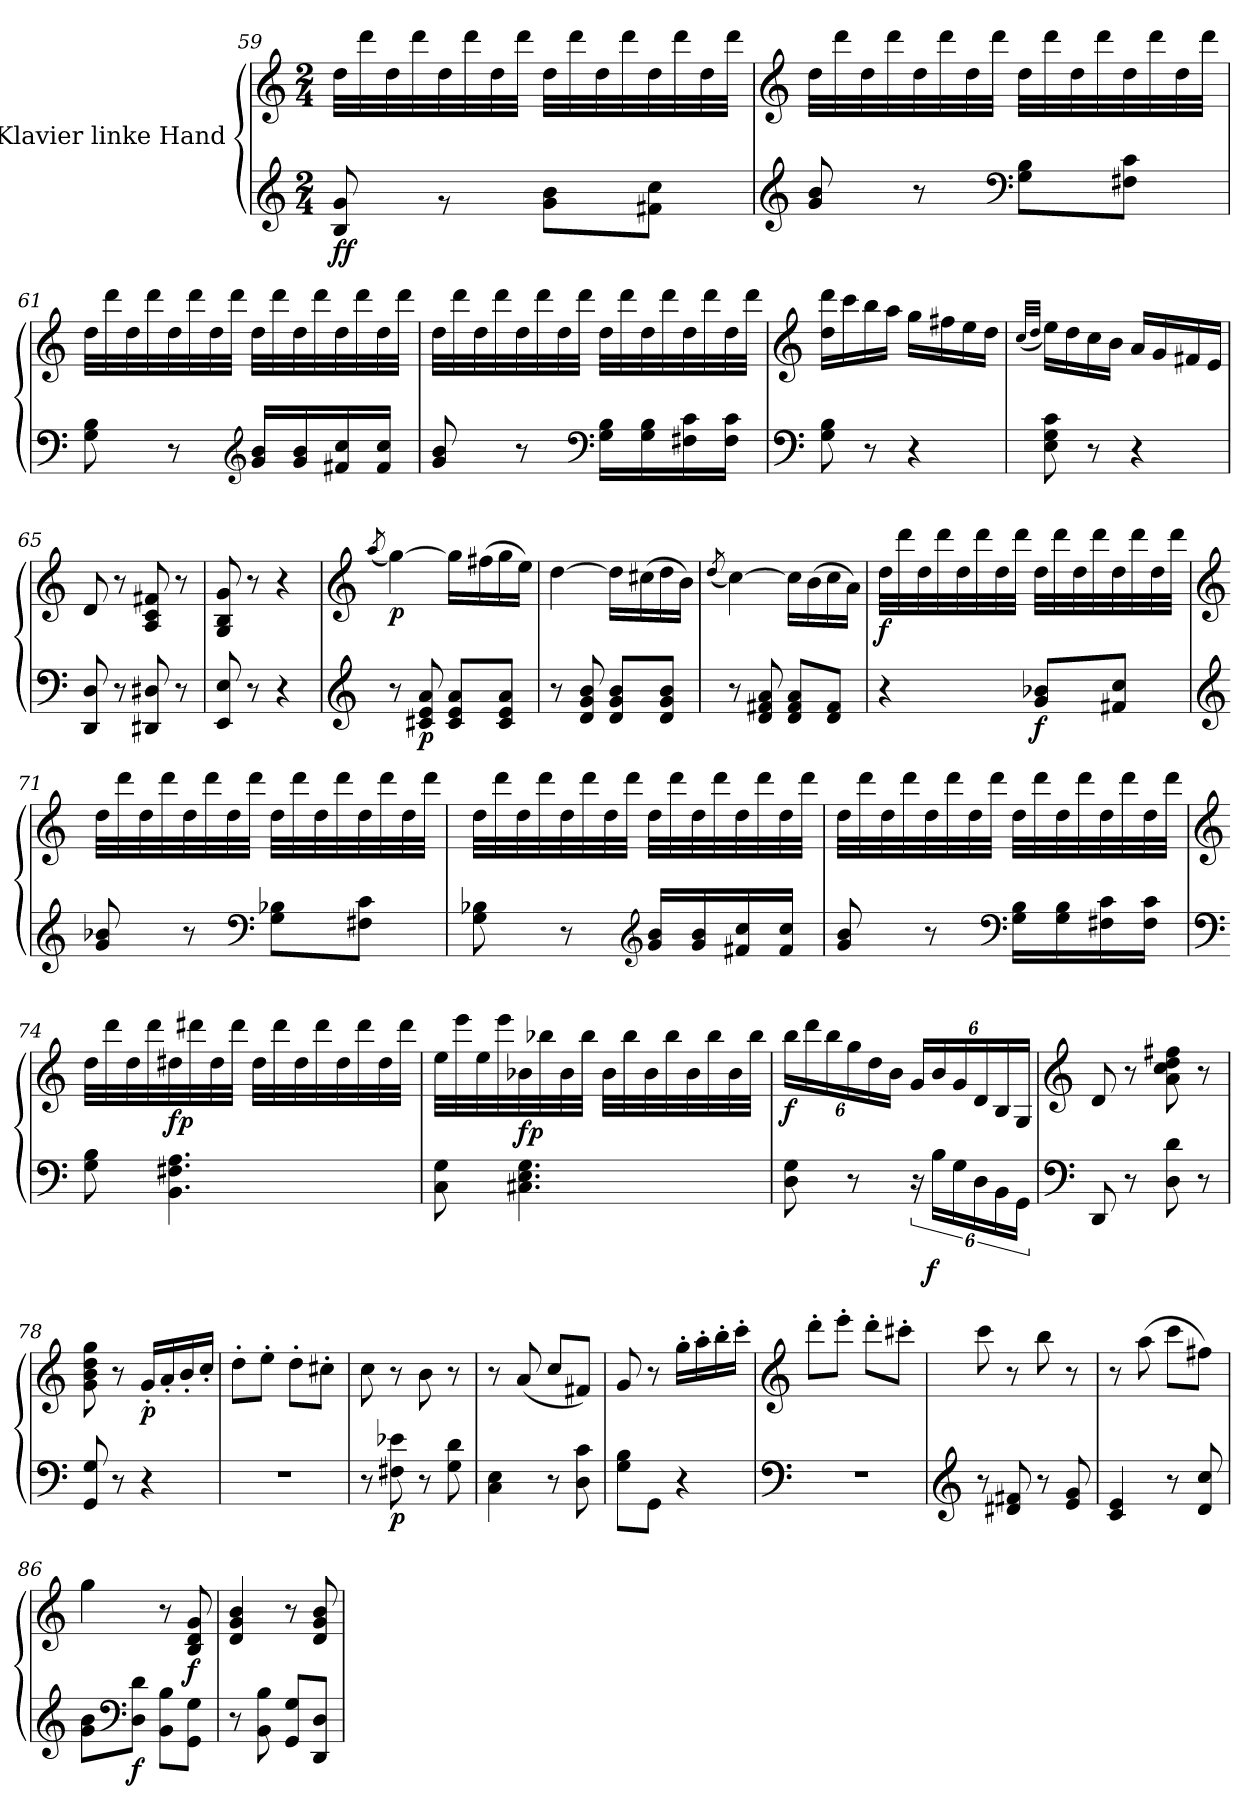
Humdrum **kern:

**kern	**kern	**dynam
*part1	*part1	*part1
*staff2	*staff1	*staff1/2
*I"Klavier linke Hand	*	*
!!LO:LB:g=z
*clefG2	*clefG2	*
*k[]	*k[]	*
*M2/4	*M2/4	*
=59	=59	=59
*^	*	*
!	!	!	!LO:DY:b=2
2ryy	8B/ 8g/	32dd\LLL	ff
.	.	32ddd\	.
.	.	32dd\	.
.	.	32ddd\	.
.	8r	32dd\	.
.	.	32ddd\	.
.	.	32dd\	.
.	.	32ddd\JJJ	.
.	8g\ 8b\L	32dd\LLL	.
.	.	32ddd\	.
.	.	32dd\	.
.	.	32ddd\	.
.	8f#X\ 8cc\J	32dd\	.
.	.	32ddd\	.
.	.	32dd\	.
.	.	32ddd\JJJ	.
*v	*v	*	*
!!LO:LB:g=z
=60	=60	=60
*clefG2	*clefG2	*
8g/ 8b/	32dd\LLL	.
.	32ddd\	.
.	32dd\	.
.	32ddd\	.
8r	32dd\	.
.	32ddd\	.
.	32dd\	.
.	32ddd\JJJ	.
*clefF4	*	*
8G\ 8B\L	32dd\LLL	.
.	32ddd\	.
.	32dd\	.
.	32ddd\	.
8F#X\ 8c\J	32dd\	.
.	32ddd\	.
.	32dd\	.
.	32ddd\JJJ	.
!!LO:LB:g=z
=61	=61	=61
8G\ 8B\	32dd\LLL	.
.	32ddd\	.
.	32dd\	.
.	32ddd\	.
8r	32dd\	.
.	32ddd\	.
.	32dd\	.
.	32ddd\JJJ	.
*clefG2	*	*
16g/ 16b/LL	32dd\LLL	.
.	32ddd\	.
16g/ 16b/	32dd\	.
.	32ddd\	.
16f#X/ 16cc/	32dd\	.
.	32ddd\	.
16f#/ 16cc/JJ	32dd\	.
.	32ddd\JJJ	.
!!LO:LB:g=z
=62	=62	=62
8g/ 8b/	32dd\LLL	.
.	32ddd\	.
.	32dd\	.
.	32ddd\	.
8r	32dd\	.
.	32ddd\	.
.	32dd\	.
.	32ddd\JJJ	.
*clefF4	*	*
16G\ 16B\LL	32dd\LLL	.
.	32ddd\	.
16G\ 16B\	32dd\	.
.	32ddd\	.
16F#X\ 16c\	32dd\	.
.	32ddd\	.
16F#\ 16c\JJ	32dd\	.
.	32ddd\JJJ	.
!!LO:PB:g=z
=63	=63	=63
*clefF4	*clefG2	*
8G\ 8B\	16dd\ 16ddd\LL	.
.	16ccc\	.
8r	16bb\	.
.	16aa\JJ	.
4r	16gg\LL	.
.	16ff#X\	.
.	16ee\	.
.	16dd\JJ	.
=64	=64	=64
.	(32qcc/LLL	.
.	32qdd/JJJ	.
8E\ 8G\ 8c\	16ee\LL)	.
.	16dd\	.
8r	16cc\	.
.	16b\JJ	.
4r	16a/LL	.
.	16g/	.
.	16f#X/	.
.	16e/JJ	.
=65	=65	=65
8DD/ 8D/	8d/	.
8r	8r	.
8DD#X/ 8D#X/	8A/ 8c/ 8f#X/	.
8r	8r	.
=66	=66	=66
8EE/ 8E/	8G/ 8B/ 8g/	.
8r	8r	.
4r	4r	.
!!LO:LB:g=z
=67	=67	=67
*clefG2	*clefG2	*
.	(8qaa/	.
!	!	!LO:DY:b
8r	[4gg\)	p
!	!	!LO:DY:b=2
8c#X/ 8e/ 8a/	.	p
8c#/ 8e/ 8a/L	16gg\LL]	.
.	(16ff#X\	.
8c#/ 8e/ 8a/J	16gg\	.
.	16ee\JJ)	.
=68	=68	=68
8r	[4dd\	.
8d/ 8g/ 8b/	.	.
8d/ 8g/ 8b/L	16dd\LL]	.
.	(16cc#X\	.
8d/ 8g/ 8b/J	16dd\	.
.	16b\JJ)	.
=69	=69	=69
.	(8qdd/	.
8r	[4cc\)	.
8d/ 8f#X/ 8a/	.	.
8d/ 8f#/ 8a/L	16cc\LL]	.
.	(16b\	.
8d/ 8f#/J	16cc\	.
.	16a\JJ)	.
!!LO:LB:g=z
=70	=70	=70
!	!	!LO:DY:b
4r	32dd\LLL	f
.	32ddd\	.
.	32dd\	.
.	32ddd\	.
.	32dd\	.
.	32ddd\	.
.	32dd\	.
.	32ddd\JJJ	.
!	!	!LO:DY:b=2
8g/ 8b-X/L	32dd\LLL	f
.	32ddd\	.
.	32dd\	.
.	32ddd\	.
8f#X/ 8cc/J	32dd\	.
.	32ddd\	.
.	32dd\	.
.	32ddd\JJJ	.
!!LO:LB:g=z
=71	=71	=71
*clefG2	*clefG2	*
8g/ 8b-X/	32dd\LLL	.
.	32ddd\	.
.	32dd\	.
.	32ddd\	.
8r	32dd\	.
.	32ddd\	.
.	32dd\	.
.	32ddd\JJJ	.
*clefF4	*	*
8G\ 8B-X\L	32dd\LLL	.
.	32ddd\	.
.	32dd\	.
.	32ddd\	.
8F#X\ 8c\J	32dd\	.
.	32ddd\	.
.	32dd\	.
.	32ddd\JJJ	.
!!LO:LB:g=z
=72	=72	=72
8G\ 8B-X\	32dd\LLL	.
.	32ddd\	.
.	32dd\	.
.	32ddd\	.
8r	32dd\	.
.	32ddd\	.
.	32dd\	.
.	32ddd\JJJ	.
*clefG2	*	*
16g/ 16b/LL	32dd\LLL	.
.	32ddd\	.
16g/ 16b/	32dd\	.
.	32ddd\	.
16f#X/ 16cc/	32dd\	.
.	32ddd\	.
16f#/ 16cc/JJ	32dd\	.
.	32ddd\JJJ	.
!!LO:LB:g=z
=73	=73	=73
8g/ 8b/	32dd\LLL	.
.	32ddd\	.
.	32dd\	.
.	32ddd\	.
8r	32dd\	.
.	32ddd\	.
.	32dd\	.
.	32ddd\JJJ	.
*clefF4	*	*
16G\ 16B\LL	32dd\LLL	.
.	32ddd\	.
16G\ 16B\	32dd\	.
.	32ddd\	.
16F#X\ 16c\	32dd\	.
.	32ddd\	.
16F#\ 16c\JJ	32dd\	.
.	32ddd\JJJ	.
!!LO:LB:g=z
=74	=74	=74
*clefF4	*clefG2	*
8G\ 8B\	32dd\LLL	.
.	32ddd\	.
.	32dd\	.
.	32ddd\	.
!	!	!LO:DY:b
4.BB\ 4.F#X\ 4.A\	32dd#X\	fp
.	32ddd#X\	.
.	32dd#\	.
.	32ddd#\JJJ	.
.	32dd#\LLL	.
.	32ddd#\	.
.	32dd#\	.
.	32ddd#\	.
.	32dd#\	.
.	32ddd#\	.
.	32dd#\	.
.	32ddd#\JJJ	.
!!LO:PB:g=z
=75	=75	=75
8C\ 8G\	32ee\LLL	.
.	32eee\	.
.	32ee\	.
.	32eee\	.
!	!	!LO:DY:b
4.C#X\ 4.E\ 4.G\	32b-X\	fp
.	32bb-X\	.
.	32b-\	.
.	32bb-\JJJ	.
.	32b-\LLL	.
.	32bb-\	.
.	32b-\	.
.	32bb-\	.
.	32b-\	.
.	32bb-\	.
.	32b-\	.
.	32bb-\JJJ	.
=76	=76	=76
*	*Xbrackettup	*
!	!	!LO:DY:b
8D\ 8G\	24bb\LL	f
.	24ddd\	.
.	24bb\	.
8r	24gg\	.
.	24dd\	.
.	24b\JJ	.
24r	24g/LL	.
!	!	!LO:DY:b=2
24B\LL	24b/	f
24G\	24g/	.
*Xbrackettup	*	*
24D\	24d/	.
24BB\	24B/	.
24GG\JJ	24G/JJ	.
!!LO:LB:g=z
=77	=77	=77
*clefF4	*clefG2	*
8DD/	8d/	.
8r	8r	.
8D\ 8d\	8a\ 8cc\ 8dd\ 8ff#X\	.
8r	8r	.
=78	=78	=78
8GG/ 8G/	8g\ 8b\ 8dd\ 8gg\	.
8r	8r	.
!	!	!LO:DY:b
4r	16g'/LL	p
.	16a'/	.
.	16b'/	.
.	16cc'/JJ	.
=79	=79	=79
2r	8dd'\L	.
.	8ee'\J	.
.	8dd'\L	.
.	8cc#X'\J	.
=80	=80	=80
8r	8cc\	.
!	!	!LO:DY:b=2
8F#X\ 8e-X\	8r	p
8r	8b\	.
8G\ 8d\	8r	.
=81	=81	=81
4C\ 4E\	8r	.
.	(8a/	.
8r	8cc/L	.
8D\ 8c\	8f#X/J)	.
=82	=82	=82
8G\ 8B\L	8g/	.
8GG\J	8r	.
4r	16gg'\LL	.
.	16aa'\	.
.	16bb'\	.
.	16ccc'\JJ	.
!!LO:LB:g=z
=83	=83	=83
*clefF4	*clefG2	*
2r	8ddd'\L	.
.	8eee'\J	.
.	8ddd'\L	.
.	8ccc#X'\J	.
=84	=84	=84
*clefG2	*	*
8r	8ccc\	.
8d#X/ 8f#X/	8r	.
8r	8bb\	.
8e/ 8g/	8r	.
=85	=85	=85
4c/ 4e/	8r	.
.	(8aa\	.
8r	8ccc\L	.
8d/ 8cc/	8ff#X\J)	.
=86	=86	=86
8g\ 8b\L	4gg\	.
*clefF4	*	*
!	!	!LO:DY:b=2
8D\ 8d\J	.	f
8BB\ 8B\L	8r	.
!	!	!LO:DY:b
8GG\ 8G\J	8B/ 8d/ 8g/	f
=87	=87	=87
8r	4d/ 4g/ 4b/	.
8BB\ 8B\	.	.
8GG/ 8G/L	8r	.
8DD/ 8D/J	8d/ 8g/ 8b/	.
=	=	=
*-	*-	*-
